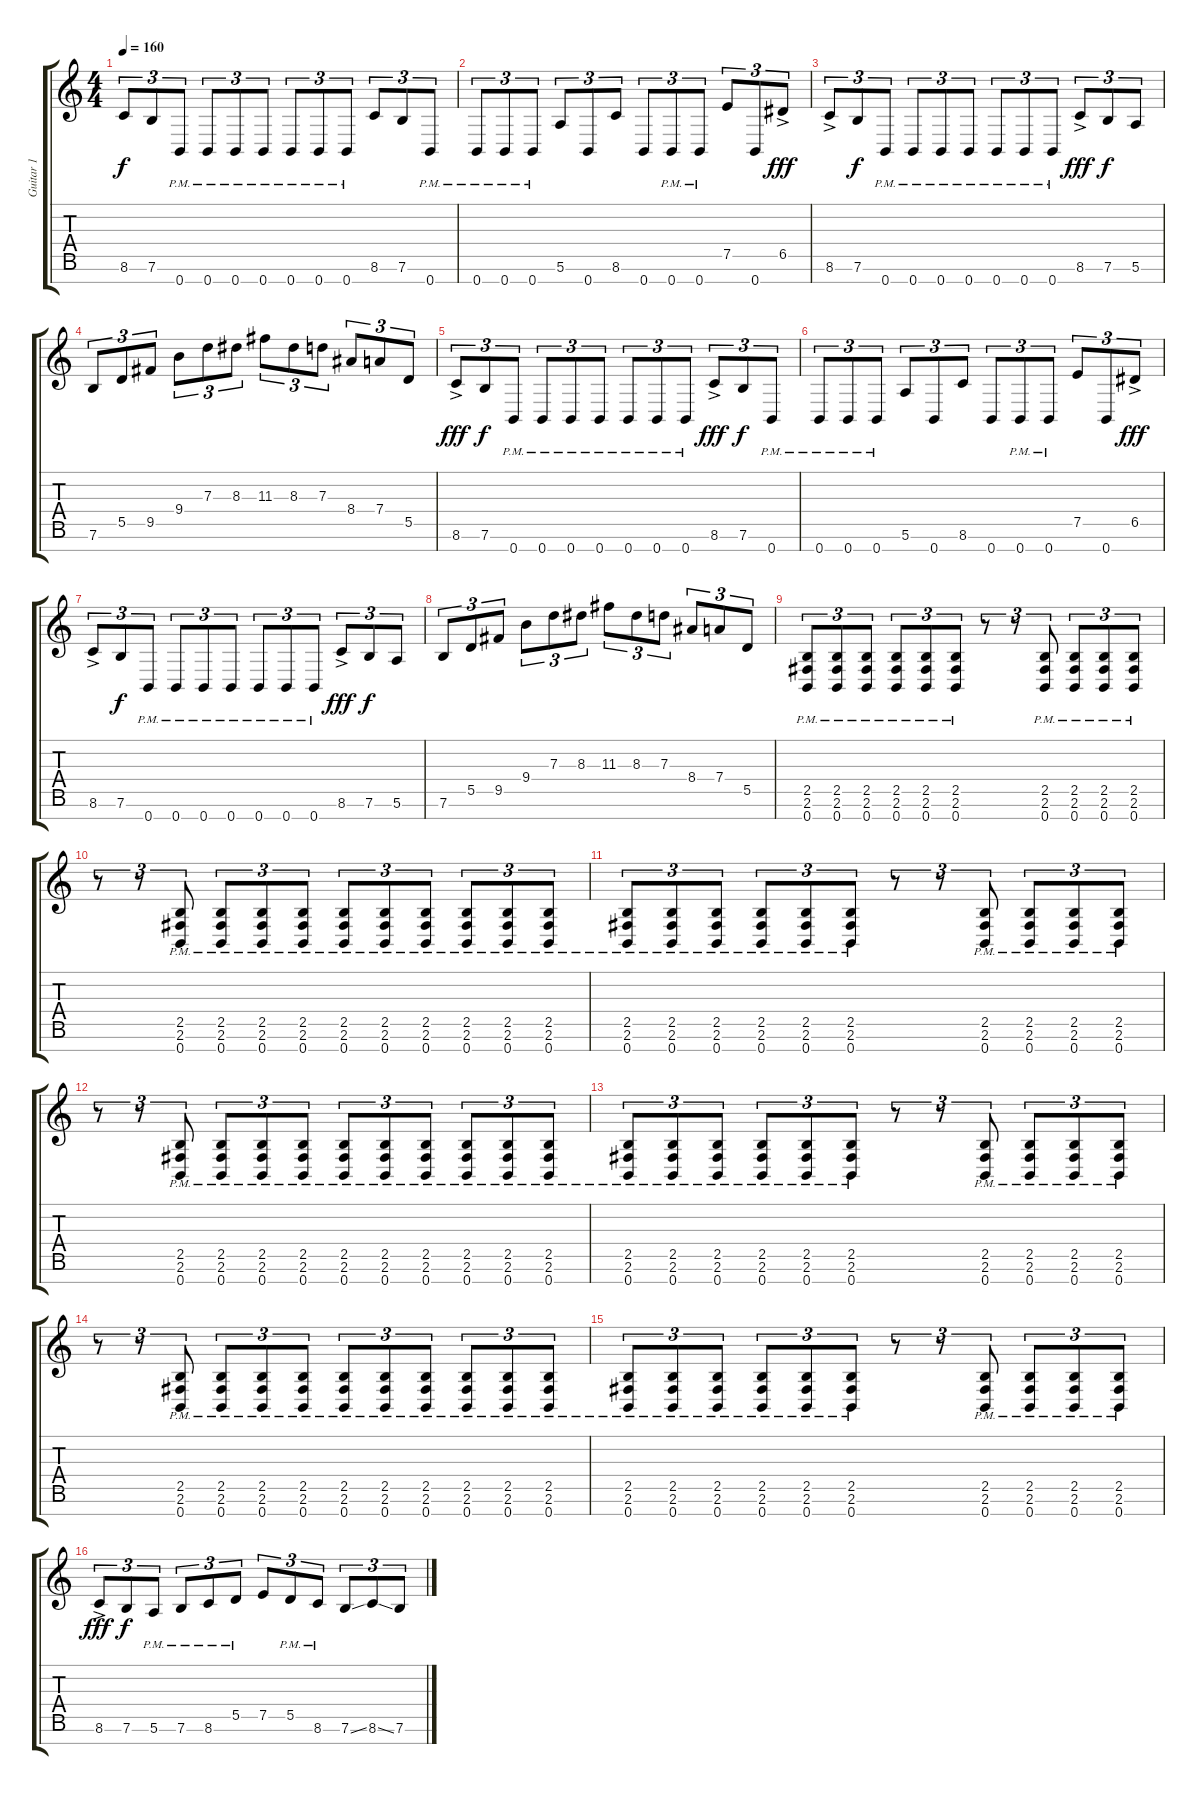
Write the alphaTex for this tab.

\track ("Guitar 1" "Guitar 1") {instrument overdrivenguitar}
\staff {score tabs}
\tuning (E4 B3 G3 D3 A2 E2 B1) {hide}
\ts (4 4)
\tempo 160
\clef g2
\ks c
8.6.8{tu (3 2) dy f} 7.6.8{tu (3 2)} 0.7{pm}.8{tu (3 2)} 0.7{pm}.8{tu (3 2)} 0.7{pm}.8{tu (3 2)} 0.7{pm}.8{tu (3 2)} 0.7{pm}.8{tu (3 2)} 0.7{pm}.8{tu (3 2)} 0.7{pm}.8{tu (3 2)} 8.6.8{tu (3 2)} 7.6.8{tu (3 2)} 0.7{pm}.8{tu (3 2)} |
0.7{pm}.8{tu (3 2)} 0.7{pm}.8{tu (3 2)} 0.7{pm}.8{tu (3 2)} 5.6.8{tu (3 2)} 0.7.8{tu (3 2)} 8.6.8{tu (3 2)} 0.7.8{tu (3 2)} 0.7{pm}.8{tu (3 2)} 0.7{pm}.8{tu (3 2)} 7.5.8{tu (3 2)} 0.7.8{tu (3 2)} 6.5{ac}.8{tu (3 2) dy fff} |
8.6{ac}.8{tu (3 2)} 7.6.8{tu (3 2) dy f} 0.7{pm}.8{tu (3 2)} 0.7{pm}.8{tu (3 2)} 0.7{pm}.8{tu (3 2)} 0.7{pm}.8{tu (3 2)} 0.7{pm}.8{tu (3 2)} 0.7{pm}.8{tu (3 2)} 0.7{pm}.8{tu (3 2)} 8.6{ac}.8{tu (3 2) dy fff} 7.6.8{tu (3 2) dy f} 5.6.8{tu (3 2)} |
7.6.8{tu (3 2)} 5.5.8{tu (3 2)} 9.5.8{tu (3 2)} 9.4.8{tu (3 2)} 7.3.8{tu (3 2)} 8.3.8{tu (3 2)} 11.3.8{tu (3 2)} 8.3.8{tu (3 2)} 7.3.8{tu (3 2)} 8.4.8{tu (3 2)} 7.4.8{tu (3 2)} 5.5.8{tu (3 2)} |
8.6{ac}.8{tu (3 2) dy fff} 7.6.8{tu (3 2) dy f} 0.7{pm}.8{tu (3 2)} 0.7{pm}.8{tu (3 2)} 0.7{pm}.8{tu (3 2)} 0.7{pm}.8{tu (3 2)} 0.7{pm}.8{tu (3 2)} 0.7{pm}.8{tu (3 2)} 0.7{pm}.8{tu (3 2)} 8.6{ac}.8{tu (3 2) dy fff} 7.6.8{tu (3 2) dy f} 0.7{pm}.8{tu (3 2)} |
0.7{pm}.8{tu (3 2)} 0.7{pm}.8{tu (3 2)} 0.7{pm}.8{tu (3 2)} 5.6.8{tu (3 2)} 0.7.8{tu (3 2)} 8.6.8{tu (3 2)} 0.7.8{tu (3 2)} 0.7{pm}.8{tu (3 2)} 0.7{pm}.8{tu (3 2)} 7.5.8{tu (3 2)} 0.7.8{tu (3 2)} 6.5{ac}.8{tu (3 2) dy fff} |
8.6{ac}.8{tu (3 2)} 7.6.8{tu (3 2) dy f} 0.7{pm}.8{tu (3 2)} 0.7{pm}.8{tu (3 2)} 0.7{pm}.8{tu (3 2)} 0.7{pm}.8{tu (3 2)} 0.7{pm}.8{tu (3 2)} 0.7{pm}.8{tu (3 2)} 0.7{pm}.8{tu (3 2)} 8.6{ac}.8{tu (3 2) dy fff} 7.6.8{tu (3 2) dy f} 5.6.8{tu (3 2)} |
7.6.8{tu (3 2)} 5.5.8{tu (3 2)} 9.5.8{tu (3 2)} 9.4.8{tu (3 2)} 7.3.8{tu (3 2)} 8.3.8{tu (3 2)} 11.3.8{tu (3 2)} 8.3.8{tu (3 2)} 7.3.8{tu (3 2)} 8.4.8{tu (3 2)} 7.4.8{tu (3 2)} 5.5.8{tu (3 2)} |
(2.5{pm} 2.6{pm} 0.7{pm}).8{tu (3 2)} (2.5{pm} 2.6{pm} 0.7{pm}).8{tu (3 2)} (2.5{pm} 2.6{pm} 0.7{pm}).8{tu (3 2)} (2.5{pm} 2.6{pm} 0.7{pm}).8{tu (3 2)} (2.5{pm} 2.6{pm} 0.7{pm}).8{tu (3 2)} (2.5{pm} 2.6{pm} 0.7{pm}).8{tu (3 2)} r.8{tu (3 2)} r.8{tu (3 2)} (2.5{pm} 2.6{pm} 0.7{pm}).8{tu (3 2)} (2.5{pm} 2.6{pm} 0.7{pm}).8{tu (3 2)} (2.5{pm} 2.6{pm} 0.7{pm}).8{tu (3 2)} (2.5{pm} 2.6{pm} 0.7{pm}).8{tu (3 2)} |
r.8{tu (3 2)} r.8{tu (3 2)} (2.5{pm} 2.6{pm} 0.7{pm}).8{tu (3 2)} (2.5{pm} 2.6{pm} 0.7{pm}).8{tu (3 2)} (2.5{pm} 2.6{pm} 0.7{pm}).8{tu (3 2)} (2.5{pm} 2.6{pm} 0.7{pm}).8{tu (3 2)} (2.5{pm} 2.6{pm} 0.7{pm}).8{tu (3 2)} (2.5{pm} 2.6{pm} 0.7{pm}).8{tu (3 2)} (2.5{pm} 2.6{pm} 0.7{pm}).8{tu (3 2)} (2.5{pm} 2.6{pm} 0.7{pm}).8{tu (3 2)} (2.5{pm} 2.6{pm} 0.7{pm}).8{tu (3 2)} (2.5{pm} 2.6{pm} 0.7{pm}).8{tu (3 2)} |
(2.5{pm} 2.6{pm} 0.7{pm}).8{tu (3 2)} (2.5{pm} 2.6{pm} 0.7{pm}).8{tu (3 2)} (2.5{pm} 2.6{pm} 0.7{pm}).8{tu (3 2)} (2.5{pm} 2.6{pm} 0.7{pm}).8{tu (3 2)} (2.5{pm} 2.6{pm} 0.7{pm}).8{tu (3 2)} (2.5{pm} 2.6{pm} 0.7{pm}).8{tu (3 2)} r.8{tu (3 2)} r.8{tu (3 2)} (2.5{pm} 2.6{pm} 0.7{pm}).8{tu (3 2)} (2.5{pm} 2.6{pm} 0.7{pm}).8{tu (3 2)} (2.5{pm} 2.6{pm} 0.7{pm}).8{tu (3 2)} (2.5{pm} 2.6{pm} 0.7{pm}).8{tu (3 2)} |
r.8{tu (3 2)} r.8{tu (3 2)} (2.5{pm} 2.6{pm} 0.7{pm}).8{tu (3 2)} (2.5{pm} 2.6{pm} 0.7{pm}).8{tu (3 2)} (2.5{pm} 2.6{pm} 0.7{pm}).8{tu (3 2)} (2.5{pm} 2.6{pm} 0.7{pm}).8{tu (3 2)} (2.5{pm} 2.6{pm} 0.7{pm}).8{tu (3 2)} (2.5{pm} 2.6{pm} 0.7{pm}).8{tu (3 2)} (2.5{pm} 2.6{pm} 0.7{pm}).8{tu (3 2)} (2.5{pm} 2.6{pm} 0.7{pm}).8{tu (3 2)} (2.5{pm} 2.6{pm} 0.7{pm}).8{tu (3 2)} (2.5{pm} 2.6{pm} 0.7{pm}).8{tu (3 2)} |
(2.5{pm} 2.6{pm} 0.7{pm}).8{tu (3 2)} (2.5{pm} 2.6{pm} 0.7{pm}).8{tu (3 2)} (2.5{pm} 2.6{pm} 0.7{pm}).8{tu (3 2)} (2.5{pm} 2.6{pm} 0.7{pm}).8{tu (3 2)} (2.5{pm} 2.6{pm} 0.7{pm}).8{tu (3 2)} (2.5{pm} 2.6{pm} 0.7{pm}).8{tu (3 2)} r.8{tu (3 2)} r.8{tu (3 2)} (2.5{pm} 2.6{pm} 0.7{pm}).8{tu (3 2)} (2.5{pm} 2.6{pm} 0.7{pm}).8{tu (3 2)} (2.5{pm} 2.6{pm} 0.7{pm}).8{tu (3 2)} (2.5{pm} 2.6{pm} 0.7{pm}).8{tu (3 2)} |
r.8{tu (3 2)} r.8{tu (3 2)} (2.5{pm} 2.6{pm} 0.7{pm}).8{tu (3 2)} (2.5{pm} 2.6{pm} 0.7{pm}).8{tu (3 2)} (2.5{pm} 2.6{pm} 0.7{pm}).8{tu (3 2)} (2.5{pm} 2.6{pm} 0.7{pm}).8{tu (3 2)} (2.5{pm} 2.6{pm} 0.7{pm}).8{tu (3 2)} (2.5{pm} 2.6{pm} 0.7{pm}).8{tu (3 2)} (2.5{pm} 2.6{pm} 0.7{pm}).8{tu (3 2)} (2.5{pm} 2.6{pm} 0.7{pm}).8{tu (3 2)} (2.5{pm} 2.6{pm} 0.7{pm}).8{tu (3 2)} (2.5{pm} 2.6{pm} 0.7{pm}).8{tu (3 2)} |
(2.5{pm} 2.6{pm} 0.7{pm}).8{tu (3 2)} (2.5{pm} 2.6{pm} 0.7{pm}).8{tu (3 2)} (2.5{pm} 2.6{pm} 0.7{pm}).8{tu (3 2)} (2.5{pm} 2.6{pm} 0.7{pm}).8{tu (3 2)} (2.5{pm} 2.6{pm} 0.7{pm}).8{tu (3 2)} (2.5{pm} 2.6{pm} 0.7{pm}).8{tu (3 2)} r.8{tu (3 2)} r.8{tu (3 2)} (2.5{pm} 2.6{pm} 0.7{pm}).8{tu (3 2)} (2.5{pm} 2.6{pm} 0.7{pm}).8{tu (3 2)} (2.5{pm} 2.6{pm} 0.7{pm}).8{tu (3 2)} (2.5{pm} 2.6{pm} 0.7{pm}).8{tu (3 2)} |
8.6{ac}.8{tu (3 2) dy fff} 7.6.8{tu (3 2) dy f} 5.6{pm}.8{tu (3 2)} 7.6{pm}.8{tu (3 2)} 8.6{pm}.8{tu (3 2)} 5.5{pm}.8{tu (3 2)} 7.5.8{tu (3 2)} 5.5{pm}.8{tu (3 2)} 8.6{pm}.8{tu (3 2)} 7.6{ss}.8{tu (3 2)} 8.6{ss}.8{tu (3 2)} 7.6.8{tu (3 2)}
